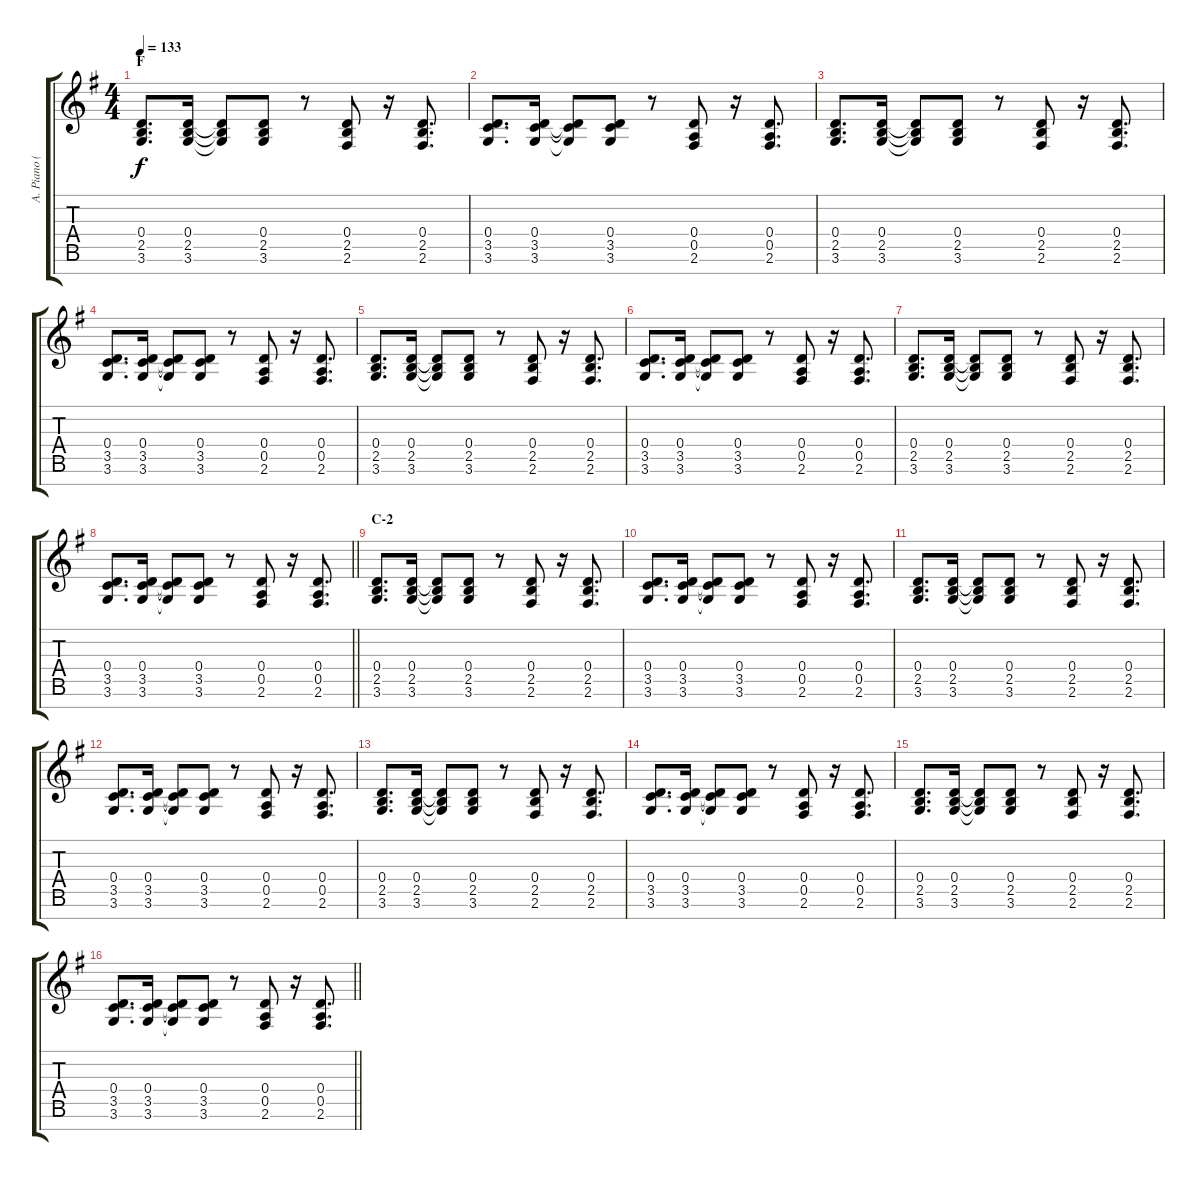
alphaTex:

\track ("A. Piano (Right Hand)" "A. Piano (") {instrument brightacousticpiano}
\staff {score tabs}
\tuning (E5 B4 G4 D4 A3 E3 B2) {hide}
\ts (4 4)
\section ("" "F")
\tempo 133
\clef g2
\ks g
(0.4 2.5 3.6).8{d dy f} (0.4 2.5 3.6).16 (0.4{t} 2.5{t} 3.6{t}).8 (0.4 2.5 3.6).8 r.8 (0.4 2.5 2.6).8 r.16 (0.4 2.5 2.6).8{d} |
(0.4 3.5 3.6).8{d} (0.4 3.5 3.6).16 (0.4{t} 3.5{t} 3.6{t}).8 (0.4 3.5 3.6).8 r.8 (0.4 0.5 2.6).8 r.16 (0.4 0.5 2.6).8{d} |
(0.4 2.5 3.6).8{d} (0.4 2.5 3.6).16 (0.4{t} 2.5{t} 3.6{t}).8 (0.4 2.5 3.6).8 r.8 (0.4 2.5 2.6).8 r.16 (0.4 2.5 2.6).8{d} |
(0.4 3.5 3.6).8{d} (0.4 3.5 3.6).16 (0.4{t} 3.5{t} 3.6{t}).8 (0.4 3.5 3.6).8 r.8 (0.4 0.5 2.6).8 r.16 (0.4 0.5 2.6).8{d} |
(0.4 2.5 3.6).8{d} (0.4 2.5 3.6).16 (0.4{t} 2.5{t} 3.6{t}).8 (0.4 2.5 3.6).8 r.8 (0.4 2.5 2.6).8 r.16 (0.4 2.5 2.6).8{d} |
(0.4 3.5 3.6).8{d} (0.4 3.5 3.6).16 (0.4{t} 3.5{t} 3.6{t}).8 (0.4 3.5 3.6).8 r.8 (0.4 0.5 2.6).8 r.16 (0.4 0.5 2.6).8{d} |
(0.4 2.5 3.6).8{d} (0.4 2.5 3.6).16 (0.4{t} 2.5{t} 3.6{t}).8 (0.4 2.5 3.6).8 r.8 (0.4 2.5 2.6).8 r.16 (0.4 2.5 2.6).8{d} |
\barLineRight lightlight
(0.4 3.5 3.6).8{d} (0.4 3.5 3.6).16 (0.4{t} 3.5{t} 3.6{t}).8 (0.4 3.5 3.6).8 r.8 (0.4 0.5 2.6).8 r.16 (0.4 0.5 2.6).8{d} |
\section ("" "C-2")
(0.4 2.5 3.6).8{d} (0.4 2.5 3.6).16 (0.4{t} 2.5{t} 3.6{t}).8 (0.4 2.5 3.6).8 r.8 (0.4 2.5 2.6).8 r.16 (0.4 2.5 2.6).8{d} |
(0.4 3.5 3.6).8{d} (0.4 3.5 3.6).16 (0.4{t} 3.5{t} 3.6{t}).8 (0.4 3.5 3.6).8 r.8 (0.4 0.5 2.6).8 r.16 (0.4 0.5 2.6).8{d} |
(0.4 2.5 3.6).8{d} (0.4 2.5 3.6).16 (0.4{t} 2.5{t} 3.6{t}).8 (0.4 2.5 3.6).8 r.8 (0.4 2.5 2.6).8 r.16 (0.4 2.5 2.6).8{d} |
(0.4 3.5 3.6).8{d} (0.4 3.5 3.6).16 (0.4{t} 3.5{t} 3.6{t}).8 (0.4 3.5 3.6).8 r.8 (0.4 0.5 2.6).8 r.16 (0.4 0.5 2.6).8{d} |
(0.4 2.5 3.6).8{d} (0.4 2.5 3.6).16 (0.4{t} 2.5{t} 3.6{t}).8 (0.4 2.5 3.6).8 r.8 (0.4 2.5 2.6).8 r.16 (0.4 2.5 2.6).8{d} |
(0.4 3.5 3.6).8{d} (0.4 3.5 3.6).16 (0.4{t} 3.5{t} 3.6{t}).8 (0.4 3.5 3.6).8 r.8 (0.4 0.5 2.6).8 r.16 (0.4 0.5 2.6).8{d} |
(0.4 2.5 3.6).8{d} (0.4 2.5 3.6).16 (0.4{t} 2.5{t} 3.6{t}).8 (0.4 2.5 3.6).8 r.8 (0.4 2.5 2.6).8 r.16 (0.4 2.5 2.6).8{d} |
\barLineRight lightlight
(0.4 3.5 3.6).8{d} (0.4 3.5 3.6).16 (0.4{t} 3.5{t} 3.6{t}).8 (0.4 3.5 3.6).8 r.8 (0.4 0.5 2.6).8 r.16 (0.4 0.5 2.6).8{d}
